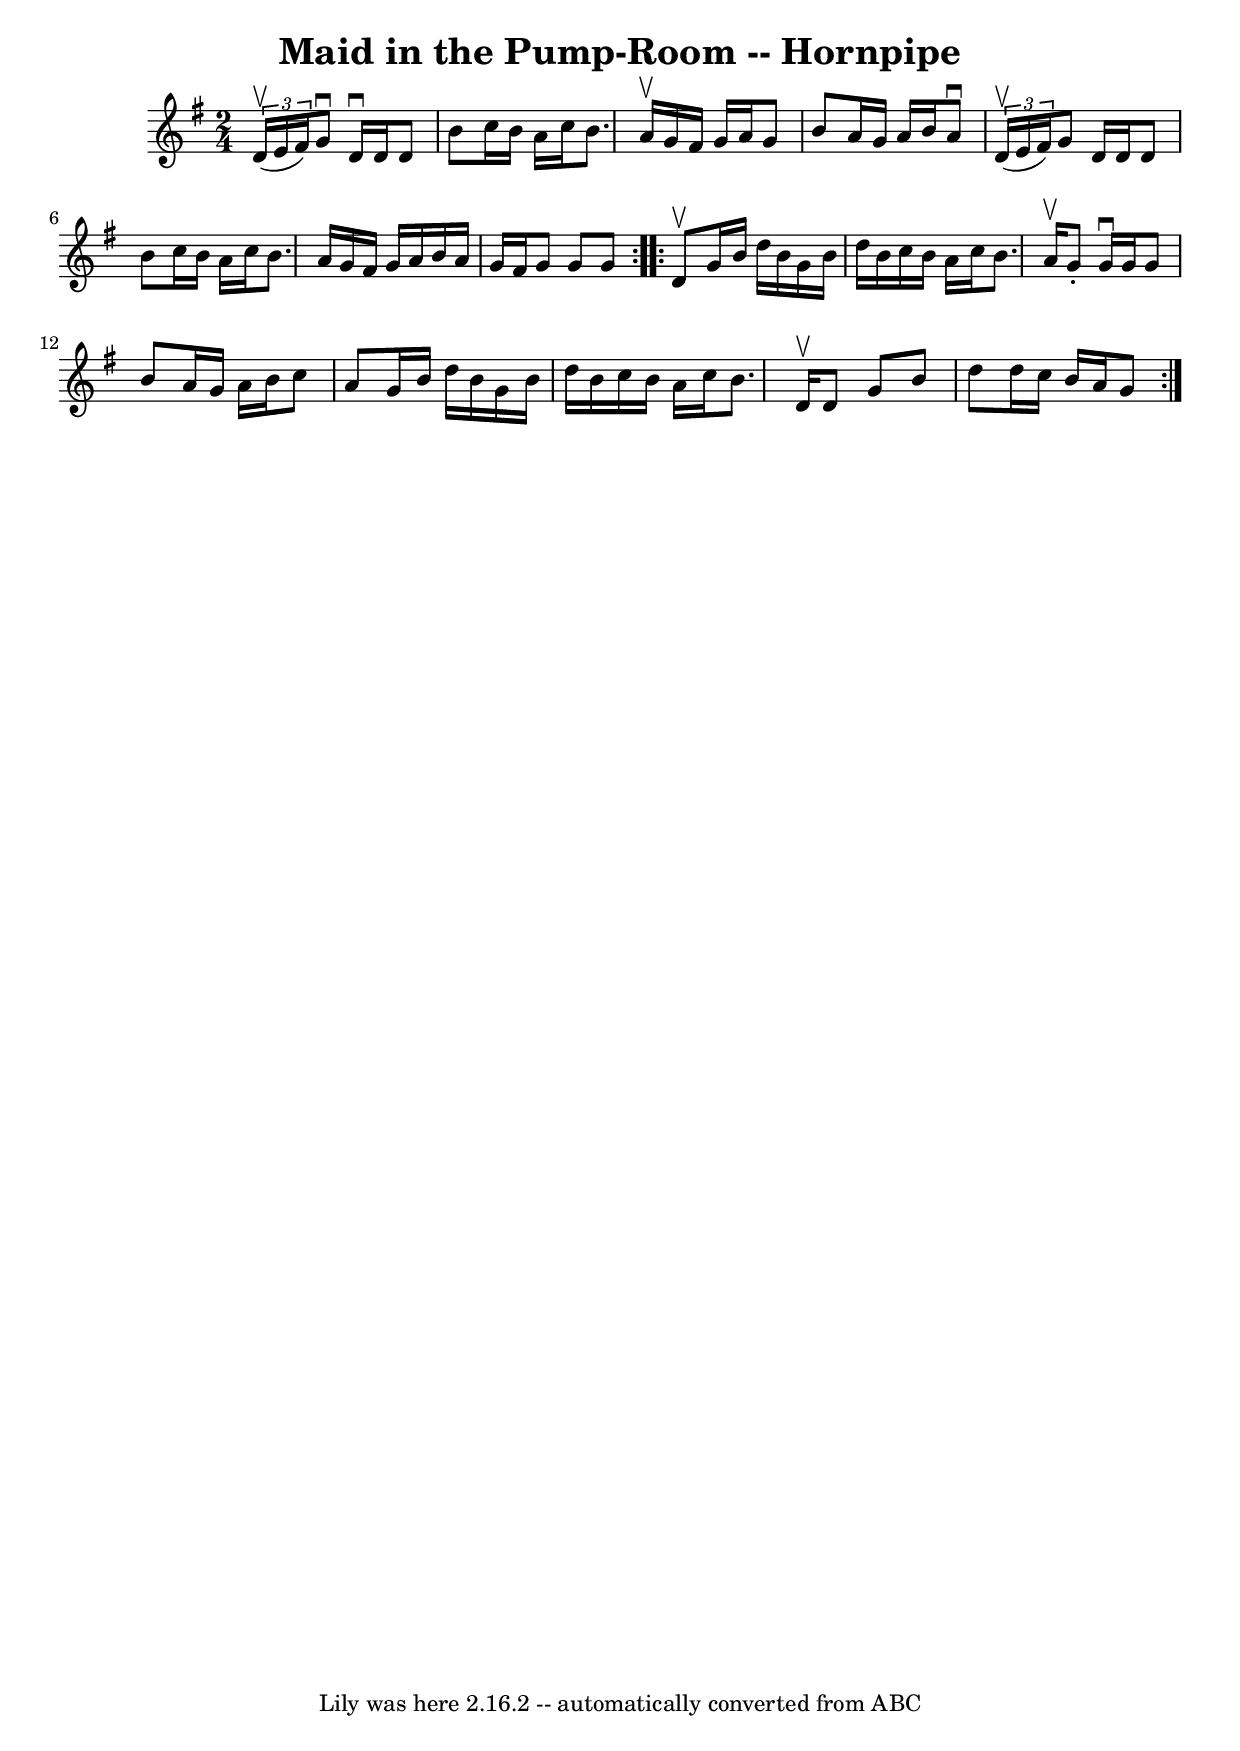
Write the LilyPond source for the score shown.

\version "2.16.2"
\include "Mammoth.ily"
\header {
  %% book = "Cole's 1000 Fiddle Tunes"
 crossRefNumber = "1"
 footnotes = ""
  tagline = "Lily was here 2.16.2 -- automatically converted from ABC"
  title = "Maid in the Pump-Room -- Hornpipe"

}
voicedefault =  {



  \repeat volta 2 {

    \time 2/4 
    \key g \major
    \times 2/3 { d'16 (^\upbow e'16 fis'16)  	       }   |
 g'8^\downbow d'16^\downbow d'16 d'8 b'8  |
 c''16 b'16 a'16 c''16 b'8. a'16^\upbow  |
 g'16 fis'16 g'16 a'16 g'8 b'8   |
 a'16 g'16 a'16 b'16   
 a'8^\downbow   \times 2/3 { d'16 (^\upbow e'16 fis'16)  			      }  |
 g'8 d'16 d'16 d'8 b'8   |
 c''16 b'16 a'16 c''16 b'8. a'16   |
 g'16 fis'16 g'16 a'16 b'16 a'16 g'16 fis'16   |
 g'8 g'8 g'8  
  }     
  \repeat volta 2 { d'8^\upbow  |
 g'16 b'16 d''16 b'16 g'16 b'16 d''16 b'16   |
 c''16 b'16 a'16 c''16 b'8. a'16^\upbow  |
 g'8-. g'16^\downbow g'16 g'8 b'8  |
 a'16 g'16 a'16 b'16 c''8 a'8   |
 g'16 b'16 d''16 b'16 g'16 b'16 d''16 b'16   |
 c''16 b'16 a'16 c''16 b'8. d'16^\upbow  |
 d'8 g'8 b'8 d''8  |
 d''16    
 c''16 b'16 a'16 g'8  
  }   

}

\score{
  <<

    \context Staff="default"
    {
      \voicedefault 
      
    }

  >>
  \layout {
    
  }
  \midi {
  }

}
